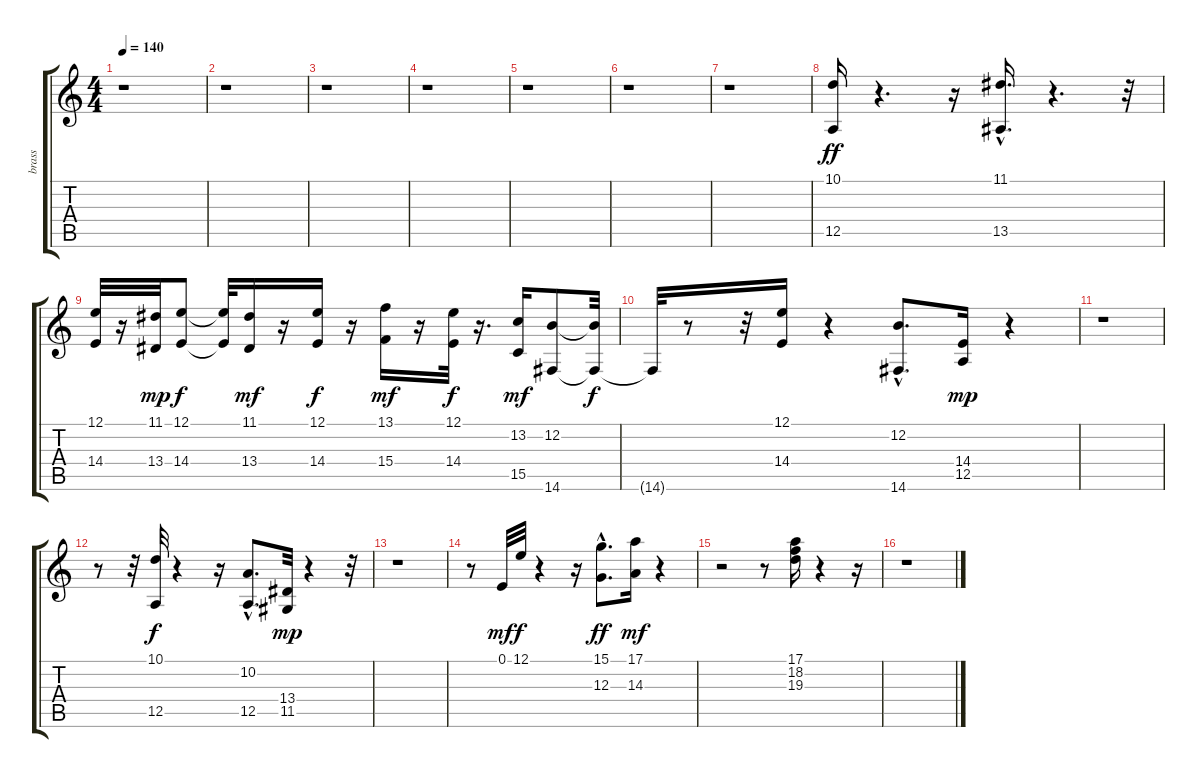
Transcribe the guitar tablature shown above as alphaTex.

\track ("brass" "brass") {instrument brasssection}
\staff {score tabs}
\tuning (E4 B3 G3 D3 A2 E2) {hide}
\ts (4 4)
\tempo 140
\clef g2
\ks c
r.1{dy mf} |
r.1 |
r.1 |
r.1 |
r.1 |
r.1 |
r.1 |
(10.1 12.5).16{dy ff} r.4{d} r.16 (11.1 13.5{hac}).16{d} r.4{d} r.32 |
(12.1 14.4).32 r.16 (11.1 13.4).32{dy mp} (12.1 14.4).8{dy f} (12.1{t} 14.4{t}).32 (11.1 13.4).16{dy mf} r.16 (12.1 14.4).16{dy f} r.16 (13.1 15.4).16{dy mf} r.16 (12.1 14.4).32{dy f} r.16{d} (13.2 15.5).16{dy mf} (12.2 14.6).8 (12.2{t} 14.6{t}).32{dy f} |
14.6{t}.32 r.8 r.32 (12.1 14.4).16 r.4 (12.2{hac} 14.6{hac}).8{d} (14.4 12.5).16{dy mp} r.4 |
r.1 |
r.8 r.32 (10.1 12.5).32{dy f} r.4 r.16 (10.2{hac} 12.5{hac}).8{d} (13.4 11.5).32{dy mp} r.4 r.32 |
r.1 |
r.8 0.1.32{dy mf} 12.1.32{dy f} r.4 r.16 (15.1{hac} 12.3{hac}).8{d dy ff} (17.1 14.3).16{dy mf} r.4 |
r.2 r.8 (17.1 18.2 19.3).16 r.4 r.16 |
r.1
